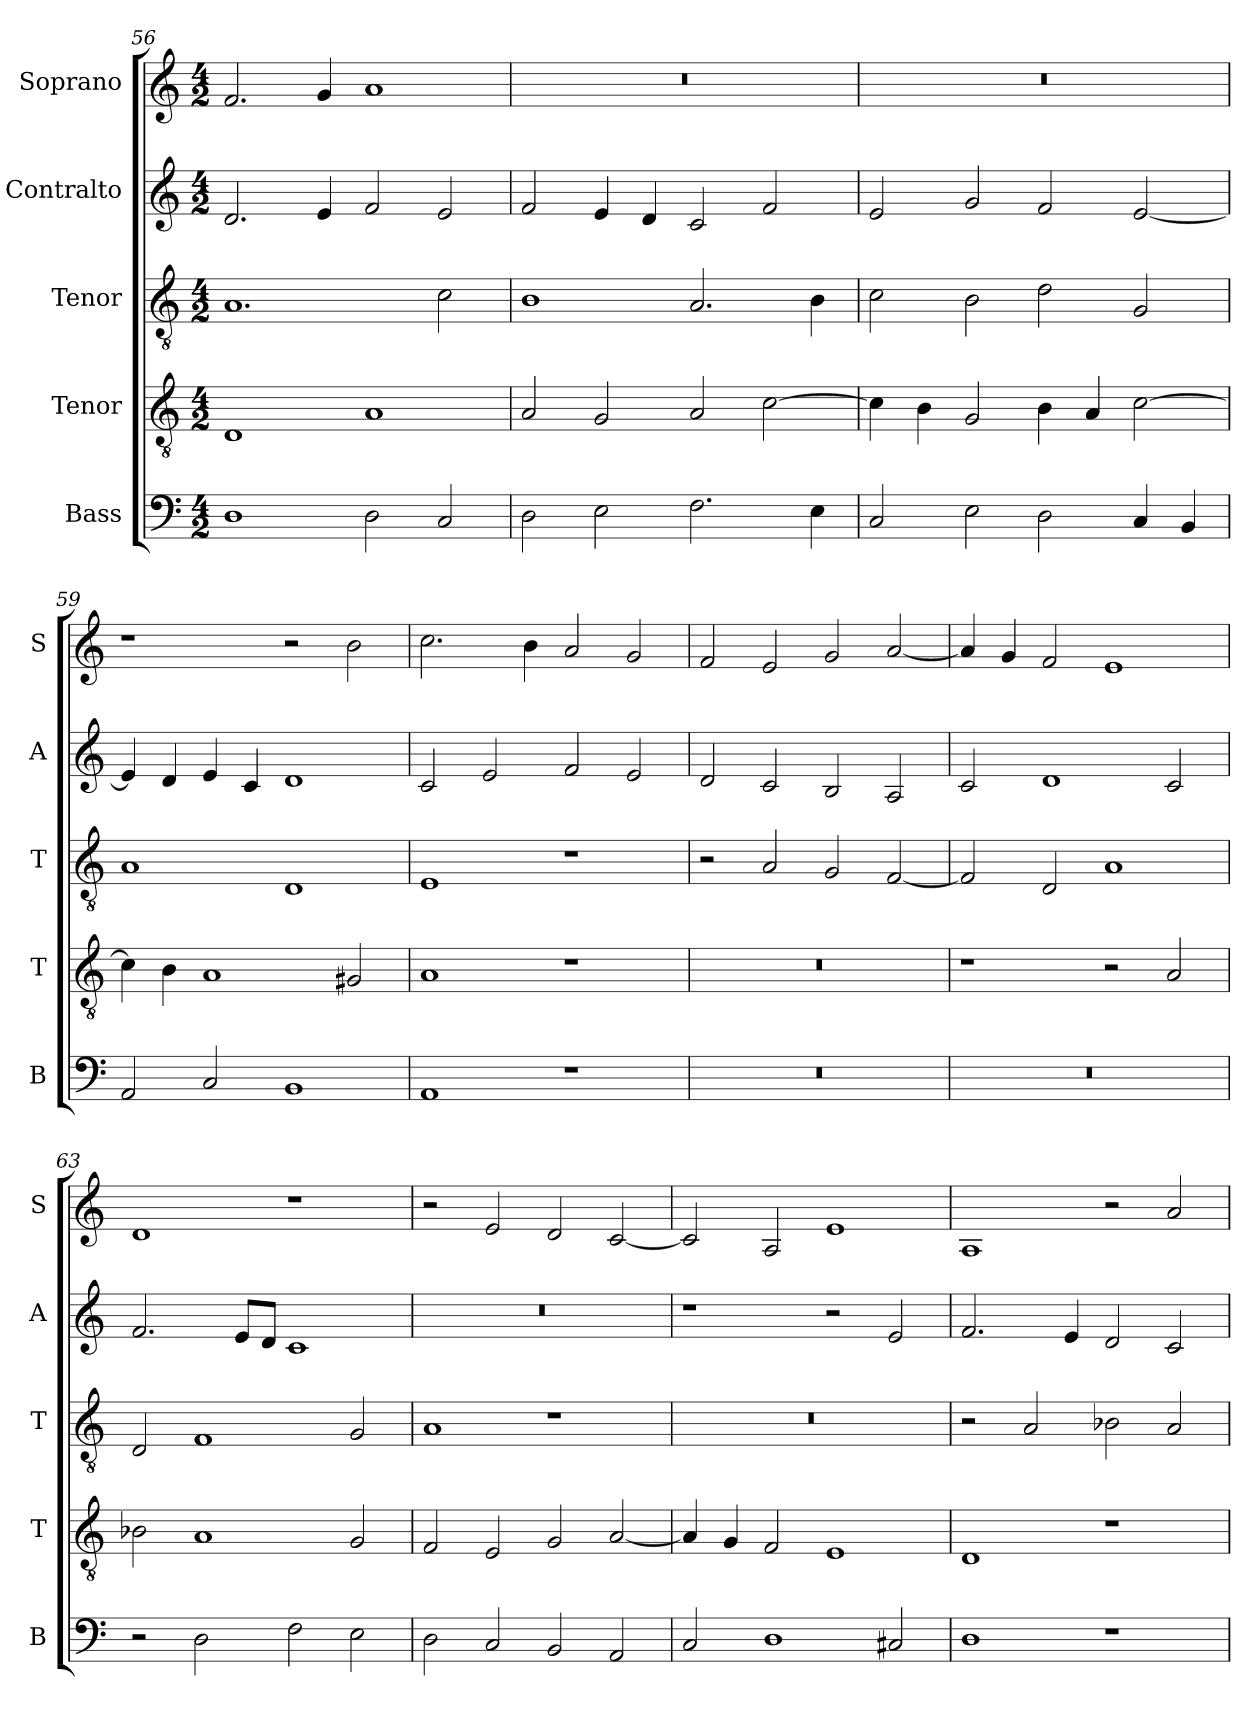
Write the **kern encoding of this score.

**kern	**kern	**kern	**kern	**kern
*part5	*part4	*part3	*part2	*part1
*staff5	*staff4	*staff3	*staff2	*staff1
*I"Bass	*I"Tenor	*I"Tenor	*I"Contralto	*I"Soprano
*I'B	*I'T	*I'T	*I'A	*I'S
*clefF4	*clefGv2	*clefGv2	*clefG2	*clefG2
*k[]	*k[]	*k[]	*k[]	*k[]
*D:dor	*D:dor	*D:dor	*D:dor	*D:dor
*M4/2	*M4/2	*M4/2	*M4/2	*M4/2
=56	=56	=56	=56	=56
1D	1D	1.A	2.d	2.f
.	.	.	4e	4g
2D	1A	.	2f	1a
2C	.	2c	2e	.
=57	=57	=57	=57	=57
2D	2A	1B	2f	0r
2E	2G	.	4e	.
.	.	.	4d	.
2.F	2A	2.A	2c	.
.	[2c	.	2f	.
4E	.	4B	.	.
=58	=58	=58	=58	=58
2C	4c]	2c	2e	0r
.	4B	.	.	.
2E	2G	2B	2g	.
2D	4B	2d	2f	.
.	4A	.	.	.
4C	[2c	2G	[2e	.
4BB	.	.	.	.
=59	=59	=59	=59	=59
2AA	4c]	1A	4e]	1r
.	4B	.	4d	.
2C	1A	.	4e	.
.	.	.	4c	.
1BB	.	1D	1d	2r
.	2G#X	.	.	2b
=60	=60	=60	=60	=60
1AA	1A	1E	2c	2.cc
.	.	.	2e	.
.	.	.	.	4b
1r	1r	1r	2f	2a
.	.	.	2e	2g
=61	=61	=61	=61	=61
0r	0r	2r	2d	2f
.	.	2A	2c	2e
.	.	2G	2B	2g
.	.	[2F	2A	[2a
=62	=62	=62	=62	=62
0r	1r	2F]	2c	4a]
.	.	.	.	4g
.	.	2D	1d	2f
.	2r	1A	.	1e
.	2A	.	2c	.
=63	=63	=63	=63	=63
2r	2B-X	2D	2.f	1d
2D	1A	1F	.	.
.	.	.	8e/L	.
.	.	.	8d/J	.
2F	.	.	1c	1r
2E	2G	2G	.	.
=64	=64	=64	=64	=64
2D	2F	1A	0r	2r
2C	2E	.	.	2e
2BB	2G	1r	.	2d
2AA	[2A	.	.	[2c
=65	=65	=65	=65	=65
2C	4A]	0r	1r	2c]
.	4G	.	.	.
1D	2F	.	.	2A
.	1E	.	2r	1e
2C#X	.	.	2e	.
=66	=66	=66	=66	=66
1D	1D	2r	2.f	1A
.	.	2A	.	.
.	.	.	4e	.
1r	1r	2B-X	2d	2r
.	.	2A	2c	2a
=	=	=	=	=
*-	*-	*-	*-	*-
